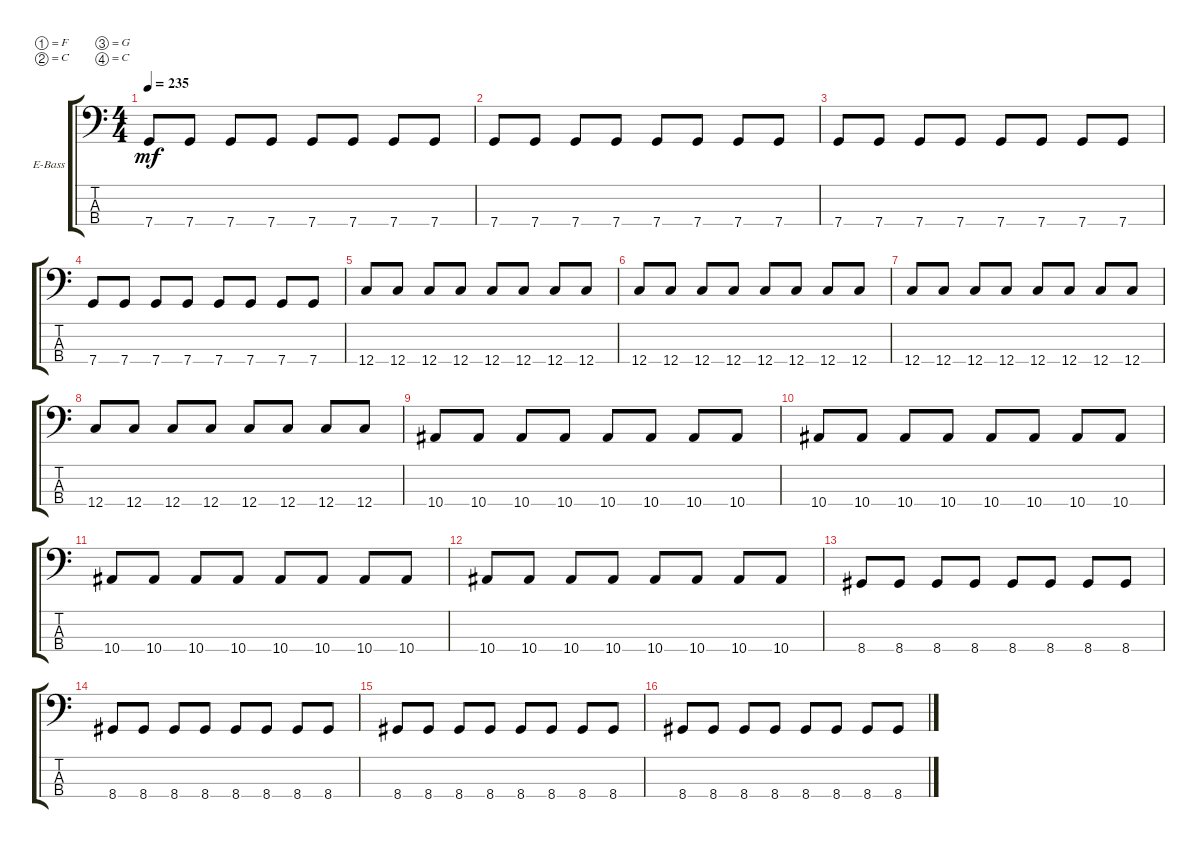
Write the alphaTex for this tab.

\defaultSystemsLayout 4
\bracketExtendMode groupsimilarinstruments
\firstSystemTrackNameOrientation horizontal
\otherSystemsTrackNameOrientation horizontal
\track ("Electric Bass" "E-Bass") {instrument electricbassfinger}
\staff {score tabs}
\tuning (F2 C2 G1 C1)
\ts (4 4)
\tempo 235
\clef f4
\scale
0.333333
\ks c
7.4.8{dy mf} 7.4.8 7.4.8 7.4.8 7.4.8 7.4.8 7.4.8 7.4.8 |
\scale
0.333333 7.4.8 7.4.8 7.4.8 7.4.8 7.4.8 7.4.8 7.4.8 7.4.8 |
\scale
0.333333 7.4.8 7.4.8 7.4.8 7.4.8 7.4.8 7.4.8 7.4.8 7.4.8 |
\scale
0.333333 7.4.8 7.4.8 7.4.8 7.4.8 7.4.8 7.4.8 7.4.8 7.4.8 |
\scale
0.333333 12.4.8 12.4.8 12.4.8 12.4.8 12.4.8 12.4.8 12.4.8 12.4.8 |
\scale
0.333333 12.4.8 12.4.8 12.4.8 12.4.8 12.4.8 12.4.8 12.4.8 12.4.8 |
\scale
0.333333 12.4.8 12.4.8 12.4.8 12.4.8 12.4.8 12.4.8 12.4.8 12.4.8 |
\scale
0.333333 12.4.8 12.4.8 12.4.8 12.4.8 12.4.8 12.4.8 12.4.8 12.4.8 |
\scale
0.333333 10.4.8 10.4.8 10.4.8 10.4.8 10.4.8 10.4.8 10.4.8 10.4.8 |
\scale
0.333333 10.4.8 10.4.8 10.4.8 10.4.8 10.4.8 10.4.8 10.4.8 10.4.8 |
\scale
0.333333 10.4.8 10.4.8 10.4.8 10.4.8 10.4.8 10.4.8 10.4.8 10.4.8 |
\scale
0.333333 10.4.8 10.4.8 10.4.8 10.4.8 10.4.8 10.4.8 10.4.8 10.4.8 |
\scale
0.333333 8.4.8 8.4.8 8.4.8 8.4.8 8.4.8 8.4.8 8.4.8 8.4.8 |
\scale
0.333333 8.4.8 8.4.8 8.4.8 8.4.8 8.4.8 8.4.8 8.4.8 8.4.8 |
\scale
0.333333 8.4.8 8.4.8 8.4.8 8.4.8 8.4.8 8.4.8 8.4.8 8.4.8 |
\scale
0.333333 8.4.8 8.4.8 8.4.8 8.4.8 8.4.8 8.4.8 8.4.8 8.4.8
